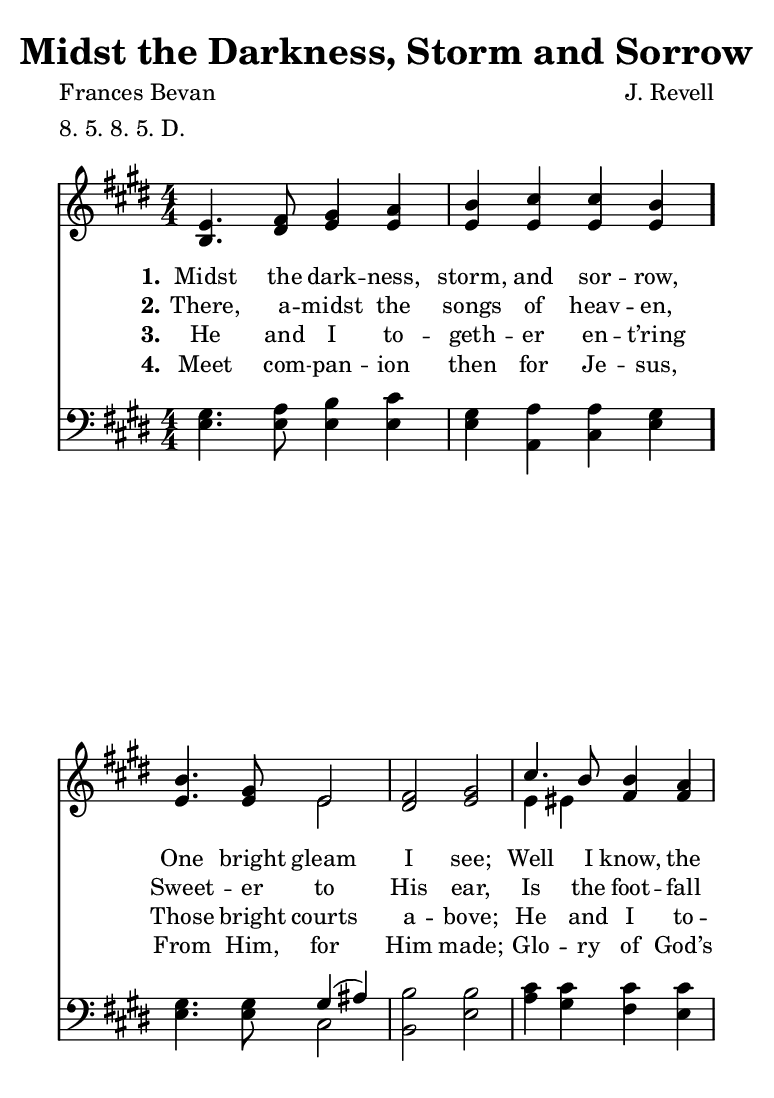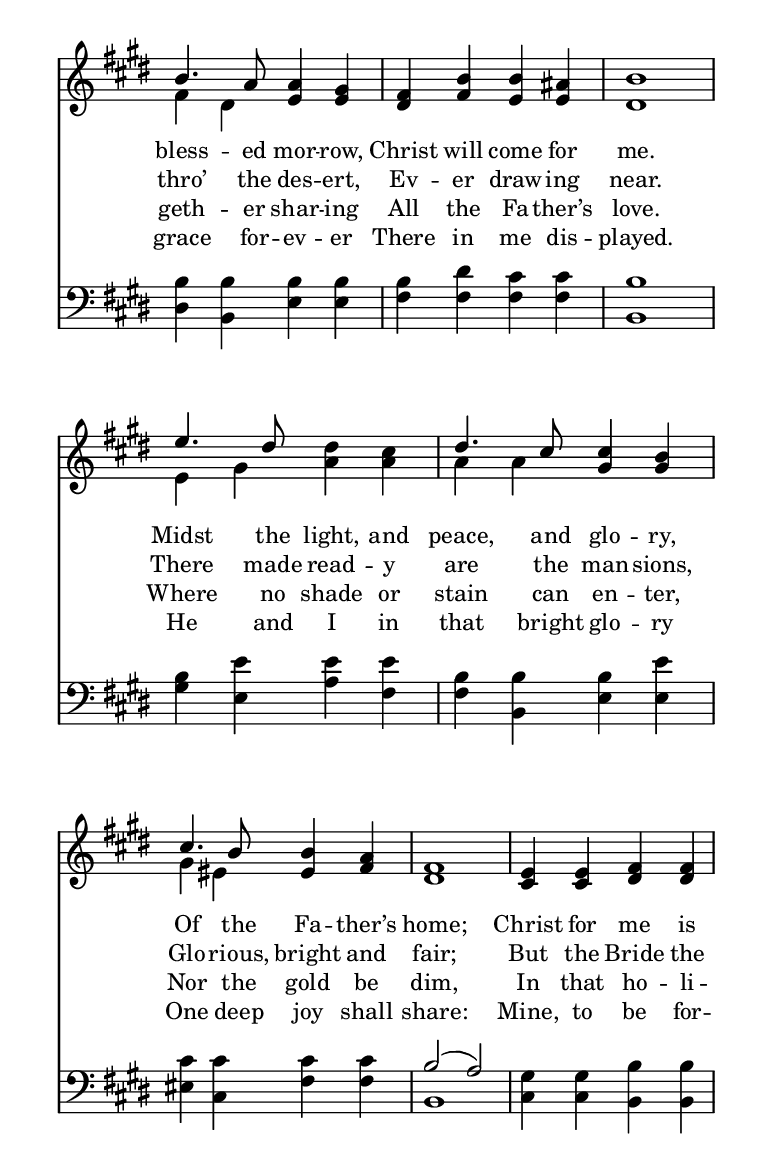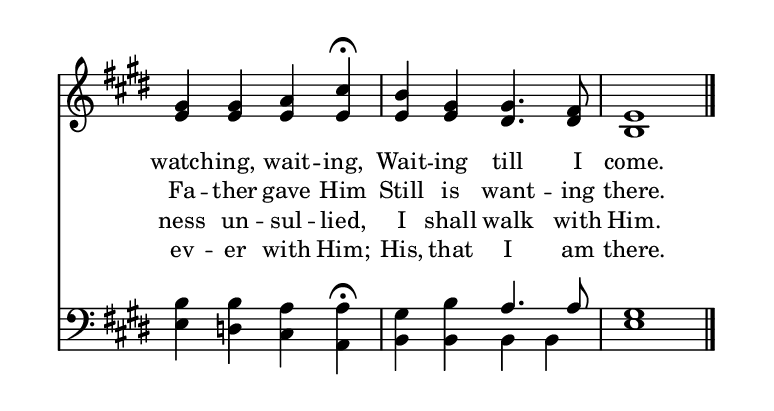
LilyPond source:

\include "common/global.ily"
\paper {
  \include "common/paper.ily"
}

\header{
  hymnnumber = "239"
  title = "Midst the Darkness, Storm and Sorrow"
  tunename = ""
  meter = "8. 5. 8. 5. D."
  poet = "Frances Bevan"
  composer = "J. Revell"
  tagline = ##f
}

ta = { \tempo 4=90 }
tb = { \tempo 4=45 }

global = {
  \include "common/overrides.ily"
  \override Staff.TimeSignature.style = #'numbered
  \time 4/4
  \override Score.MetronomeMark.transparent = ##t % hide all fermata changes too
  \ta
  \key e \major
  \autoBeamOff
}

notesSoprano = {
\global
\relative c' {

  e4. fis8 gis4 a | b cis cis b |
  b4. gis8 e2 | fis2 gis |
  cis4. b8 b4 a | b4. a8 a4 gis |
  fis4 b b ais | b1 |
  e4. dis8 dis4 cis | dis4. cis8 cis4 b |
  cis4. b8 b4 a | fis1 |
  e4 e fis fis | gis gis a \tb cis\fermata \ta |
  b4 gis gis4. fis8 | e1 |

  \bar "|."

}
}

notesAlto = {
\global
\relative e' {

  b4. dis8 e4 e | e e e e |
  e4. e8 e2 | dis e |
  e4 eis fis fis | fis dis e e |
  dis fis e e | dis1 |
  e4 gis a a | a a gis gis |
  gis4 eis eis fis | dis1 |
  cis4 cis dis dis | e e e e |
  e4 e dis4. dis8 | b1 |

}
}

notesTenor = {
\global
\relative a {

  gis4. a8 b4 cis | gis a a gis |
  gis4. gis8 gis4( ais) | b2 b |
  cis4 cis cis cis | b b b b |
  b4 dis cis cis | b1 |
  b4 e e e | b b b e |
  cis4 cis cis cis | b2( a) |
  gis4 gis b b | b b a a |
  gis4 b a4. a8 | gis1 |

}
}

notesBass = {
\global
\relative f {

  e4. e8 e4 e | e a, cis e |
  e4. e8 cis2 | b e |
  a4 gis fis e | dis b e e |
  fis4 fis fis fis | b,1 |
  gis'4 e a fis | fis b, e e |
  eis cis fis fis | b,1 |
  cis4 cis b b | e d cis a\fermata |
  b4 b b b | e1 |

}
}

wordsA = \lyricmode {
\set stanza = "1."

Midst the dark -- ness, storm, and sor -- row, \bar "." % TODO Oxford comma here is not present in title
One bright gleam I see;
Well I know, the bless -- ed mor -- row,
Christ will come for me.
Midst the light, and peace, and glo -- ry,
Of the Fa -- ther’s home;
Christ for me is watch -- ing, wait -- ing,
Wait -- ing till I come.

}

wordsB = \lyricmode {
\set stanza = "2."

There, a -- midst the songs of heav -- en,
Sweet -- er to His ear,
Is the foot -- fall thro’ the des -- ert,
Ev -- er draw -- ing near.
There made read -- y are the man -- sions,
Glo -- rious, bright and fair;
But the Bride the Fa -- ther gave Him
Still is want -- ing there.

}

wordsC = \lyricmode {
\set stanza = "3."

He and I to -- geth -- er en -- t’ring
Those bright courts a -- bove;
He and I to -- geth -- er shar -- ing
All the Fa -- ther’s love.
Where no shade or stain can en -- ter,
Nor the gold be dim,
In that ho -- li -- ness un -- sul -- lied,
I shall walk with Him.

}

wordsD = \lyricmode {
\set stanza = "4."

Meet com -- pan -- ion then for Je -- sus,
From Him, for Him made;
Glo -- ry of God’s grace for -- ev -- er
There in me dis -- played.
He and I in that bright glo -- ry
One deep joy shall share:
Mine, to be for -- ev -- er with Him;
His, that I am there.

}

\score {
  \context ChoirStaff <<
    \context Staff = upper <<
      \set Staff.autoBeaming = ##f
      \set ChoirStaff.systemStartDelimiter = #'SystemStartBar
      \set ChoirStaff.printPartCombineTexts = ##f
      \partcombine #'(2 . 9) \notesSoprano \notesAlto
      \context NullVoice = sopranos { \voiceOne << \notesSoprano >> }
      \context NullVoice = altos { \voiceTwo << \notesAlto >> }
      \context Lyrics = one   \lyricsto sopranos \wordsA
      \context Lyrics = two   \lyricsto sopranos \wordsB
      \context Lyrics = three \lyricsto sopranos \wordsC
      \context Lyrics = four  \lyricsto sopranos \wordsD
    >>
    \context Staff = men <<
      \set Staff.autoBeaming = ##f
      \clef bass
      \set ChoirStaff.printPartCombineTexts = ##f
      \partcombine #'(2 . 9) \notesTenor \notesBass
      \context NullVoice = tenors { \voiceOne << \notesTenor >> }
      \context NullVoice = basses { \voiceTwo << \notesBass >> }
    >>
  >>
  \layout {
    \include "common/layout.ily"
  }
  \midi{
    \include "common/midi.ily"
  }
}

\version "2.19.49"  % necessary for upgrading to future LilyPond versions.

% vi:set et ts=2 sw=2 ai nocindent syntax=lilypond:
